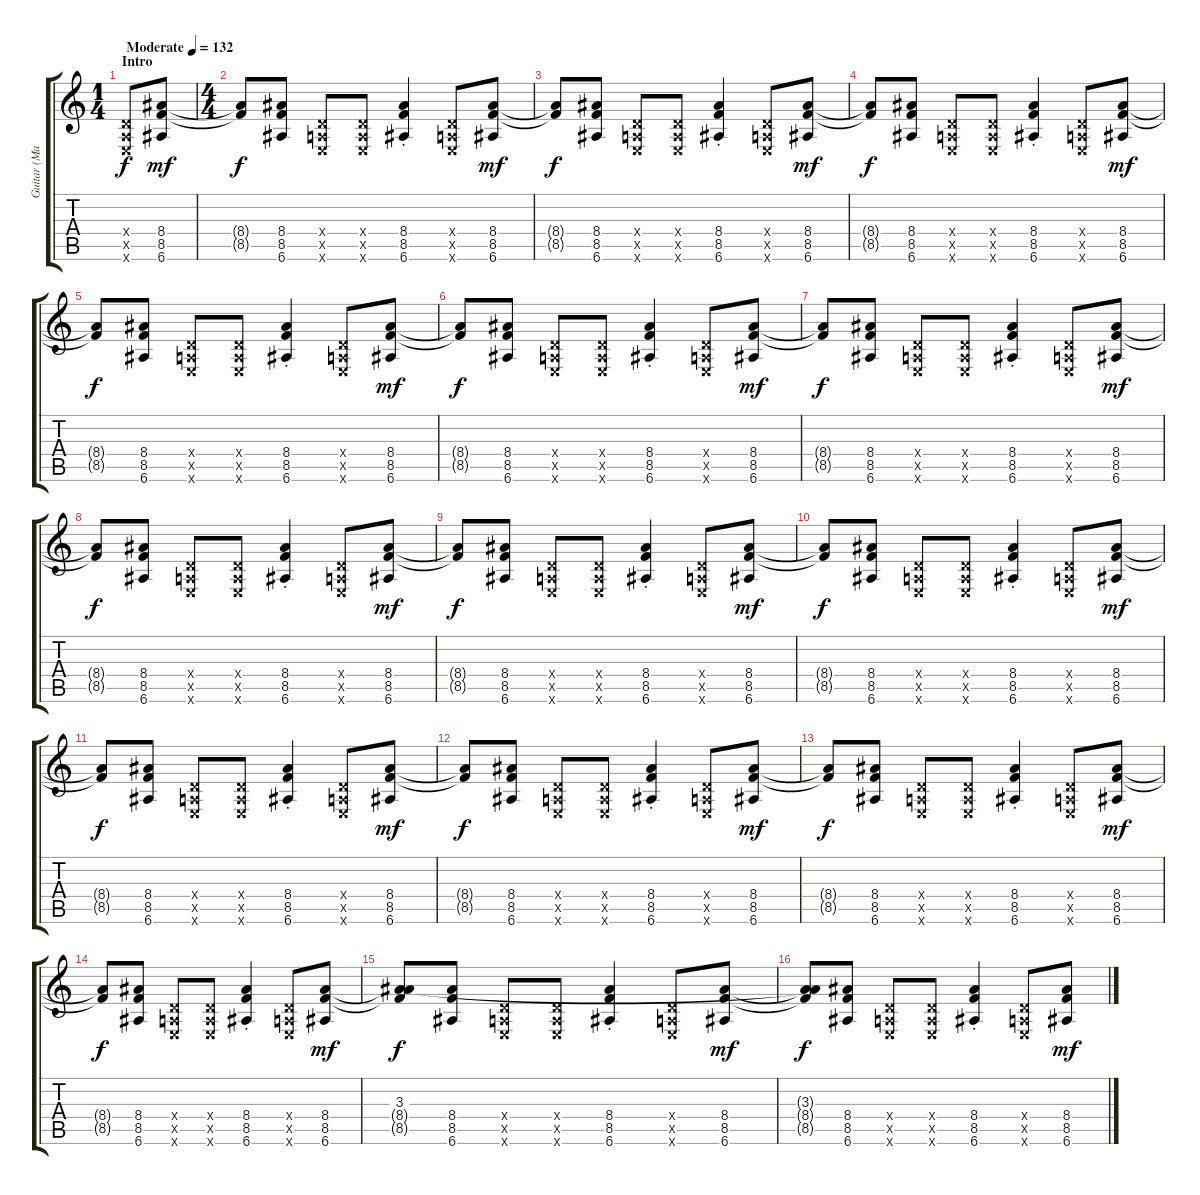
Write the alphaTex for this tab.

\track ("Guitar (Malcolm Young)" "Guitar (Ma") {instrument overdrivenguitar}
\staff {score tabs}
\tuning (E4 B3 G3 D3 A2 E2) {hide}
\ts (1 4)
\section ("" "Intro")
\tempo (132 "Moderate")
\clef g2
\ks c
(0.4{x} 0.5{x} 0.6{x}).8{dy f instrument overdrivenguitar} (8.4 8.5 6.6).8{dy mf} |
\ts (4 4)
(8.4{t} 8.5{t}).8{dy f} (8.4 8.5 6.6).8 (0.4{x} 0.5{x} 0.6{x}).8 (0.4{x} 0.5{x} 0.6{x}).8 (8.4{st} 8.5{st} 6.6{st}).4 (0.4{x} 0.5{x} 0.6{x}).8 (8.4 8.5 6.6).8{dy mf} |
(8.4{t} 8.5{t}).8{dy f} (8.4 8.5 6.6).8 (0.4{x} 0.5{x} 0.6{x}).8 (0.4{x} 0.5{x} 0.6{x}).8 (8.4{st} 8.5{st} 6.6{st}).4 (0.4{x} 0.5{x} 0.6{x}).8 (8.4 8.5 6.6).8{dy mf} |
(8.4{t} 8.5{t}).8{dy f} (8.4 8.5 6.6).8 (0.4{x} 0.5{x} 0.6{x}).8 (0.4{x} 0.5{x} 0.6{x}).8 (8.4{st} 8.5{st} 6.6{st}).4 (0.4{x} 0.5{x} 0.6{x}).8 (8.4 8.5 6.6).8{dy mf} |
(8.4{t} 8.5{t}).8{dy f} (8.4 8.5 6.6).8 (0.4{x} 0.5{x} 0.6{x}).8 (0.4{x} 0.5{x} 0.6{x}).8 (8.4{st} 8.5{st} 6.6{st}).4 (0.4{x} 0.5{x} 0.6{x}).8 (8.4 8.5 6.6).8{dy mf} |
(8.4{t} 8.5{t}).8{dy f} (8.4 8.5 6.6).8 (0.4{x} 0.5{x} 0.6{x}).8 (0.4{x} 0.5{x} 0.6{x}).8 (8.4{st} 8.5{st} 6.6{st}).4 (0.4{x} 0.5{x} 0.6{x}).8 (8.4 8.5 6.6).8{dy mf} |
(8.4{t} 8.5{t}).8{dy f} (8.4 8.5 6.6).8 (0.4{x} 0.5{x} 0.6{x}).8 (0.4{x} 0.5{x} 0.6{x}).8 (8.4{st} 8.5{st} 6.6{st}).4 (0.4{x} 0.5{x} 0.6{x}).8 (8.4 8.5 6.6).8{dy mf} |
(8.4{t} 8.5{t}).8{dy f} (8.4 8.5 6.6).8 (0.4{x} 0.5{x} 0.6{x}).8 (0.4{x} 0.5{x} 0.6{x}).8 (8.4{st} 8.5{st} 6.6{st}).4 (0.4{x} 0.5{x} 0.6{x}).8 (8.4 8.5 6.6).8{dy mf} |
(8.4{t} 8.5{t}).8{dy f} (8.4 8.5 6.6).8 (0.4{x} 0.5{x} 0.6{x}).8 (0.4{x} 0.5{x} 0.6{x}).8 (8.4{st} 8.5{st} 6.6{st}).4 (0.4{x} 0.5{x} 0.6{x}).8 (8.4 8.5 6.6).8{dy mf} |
(8.4{t} 8.5{t}).8{dy f} (8.4 8.5 6.6).8 (0.4{x} 0.5{x} 0.6{x}).8 (0.4{x} 0.5{x} 0.6{x}).8 (8.4{st} 8.5{st} 6.6{st}).4 (0.4{x} 0.5{x} 0.6{x}).8 (8.4 8.5 6.6).8{dy mf} |
(8.4{t} 8.5{t}).8{dy f} (8.4 8.5 6.6).8 (0.4{x} 0.5{x} 0.6{x}).8 (0.4{x} 0.5{x} 0.6{x}).8 (8.4{st} 8.5{st} 6.6{st}).4 (0.4{x} 0.5{x} 0.6{x}).8 (8.4 8.5 6.6).8{dy mf} |
(8.4{t} 8.5{t}).8{dy f} (8.4 8.5 6.6).8 (0.4{x} 0.5{x} 0.6{x}).8 (0.4{x} 0.5{x} 0.6{x}).8 (8.4{st} 8.5{st} 6.6{st}).4 (0.4{x} 0.5{x} 0.6{x}).8 (8.4 8.5 6.6).8{dy mf} |
(8.4{t} 8.5{t}).8{dy f} (8.4 8.5 6.6).8 (0.4{x} 0.5{x} 0.6{x}).8 (0.4{x} 0.5{x} 0.6{x}).8 (8.4{st} 8.5{st} 6.6{st}).4 (0.4{x} 0.5{x} 0.6{x}).8 (8.4 8.5 6.6).8{dy mf} |
(8.4{t} 8.5{t}).8{dy f} (8.4 8.5 6.6).8 (0.4{x} 0.5{x} 0.6{x}).8 (0.4{x} 0.5{x} 0.6{x}).8 (8.4{st} 8.5{st} 6.6{st}).4 (0.4{x} 0.5{x} 0.6{x}).8 (8.4 8.5 6.6).8{dy mf} |
(3.3 8.4{t} 8.5{t}).8{dy f} (8.4 8.5 6.6).8 (0.4{x} 0.5{x} 0.6{x}).8 (0.4{x} 0.5{x} 0.6{x}).8 (8.4{st} 8.5{st} 6.6{st}).4 (0.4{x} 0.5{x} 0.6{x}).8 (8.4 8.5 6.6).8{dy mf} |
(3.3{t} 8.4{t} 8.5{t}).8{dy f} (8.4 8.5 6.6).8 (0.4{x} 0.5{x} 0.6{x}).8 (0.4{x} 0.5{x} 0.6{x}).8 (8.4{st} 8.5{st} 6.6{st}).4 (0.4{x} 0.5{x} 0.6{x}).8 (8.4 8.5 6.6).8{dy mf}
